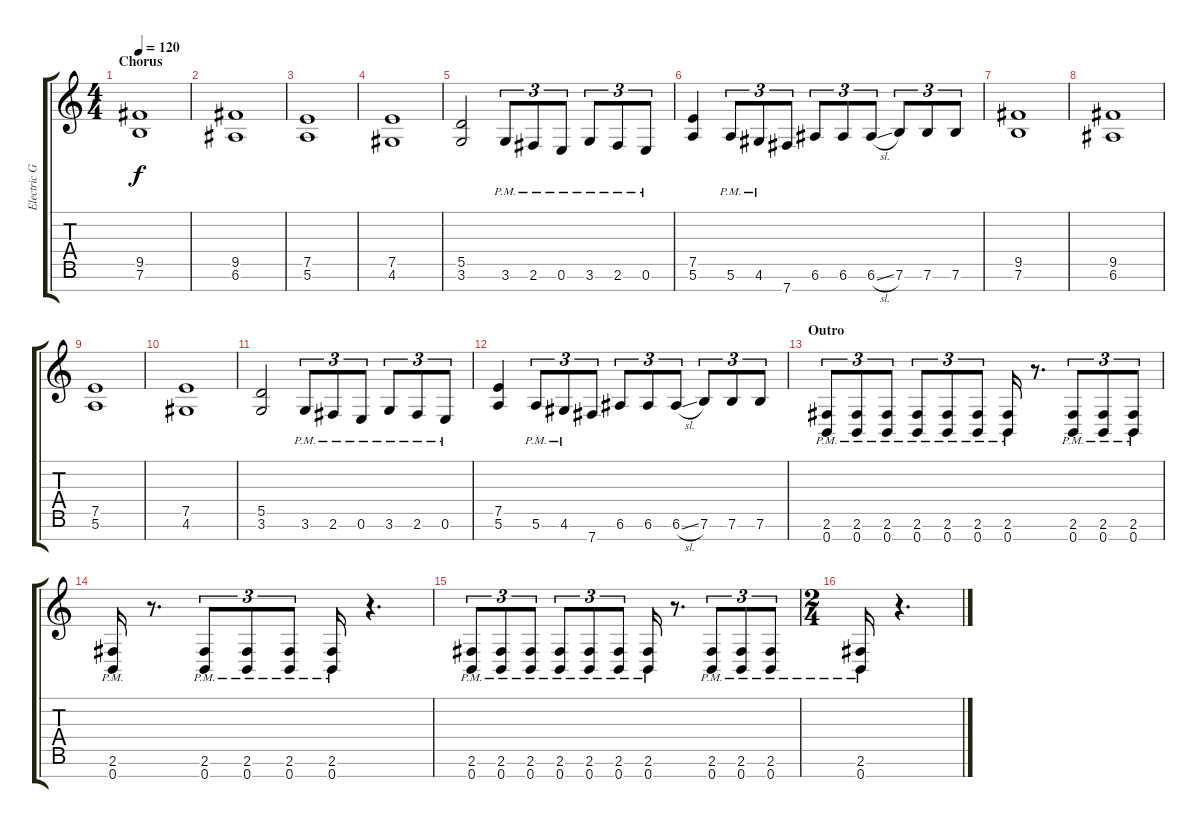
\track ("Electric Guitar" "Electric G") {instrument distortionguitar}
\staff {score tabs}
\tuning (E4 B3 G3 D3 A2 E2 B1) {hide}
\ts (4 4)
\section ("" "Chorus")
\tempo 120
\clef g2
\ks c
(9.5 7.6).1{dy f} |
(9.5 6.6).1 |
(7.5 5.6).1 |
(7.5 4.6).1 |
(5.5 3.6).2 3.6{pm}.8{tu (3 2)} 2.6{pm}.8{tu (3 2)} 0.6{pm}.8{tu (3 2)} 3.6{pm}.8{tu (3 2)} 2.6{pm}.8{tu (3 2)} 0.6{pm}.8{tu (3 2)} |
(7.5 5.6).4 5.6{pm}.8{tu (3 2)} 4.6{pm}.8{tu (3 2)} 7.7.8{tu (3 2)} 6.6.8{tu (3 2)} 6.6.8{tu (3 2)} 6.6{sl}.8{tu (3 2)} 7.6.8{tu (3 2)} 7.6.8{tu (3 2)} 7.6.8{tu (3 2)} |
(9.5 7.6).1 |
(9.5 6.6).1 |
(7.5 5.6).1 |
(7.5 4.6).1 |
(5.5 3.6).2 3.6{pm}.8{tu (3 2)} 2.6{pm}.8{tu (3 2)} 0.6{pm}.8{tu (3 2)} 3.6{pm}.8{tu (3 2)} 2.6{pm}.8{tu (3 2)} 0.6{pm}.8{tu (3 2)} |
(7.5 5.6).4 5.6{pm}.8{tu (3 2)} 4.6{pm}.8{tu (3 2)} 7.7.8{tu (3 2)} 6.6.8{tu (3 2)} 6.6.8{tu (3 2)} 6.6{sl}.8{tu (3 2)} 7.6.8{tu (3 2)} 7.6.8{tu (3 2)} 7.6.8{tu (3 2)} |
\section ("" "Outro")
(2.6{pm} 0.7{pm}).8{tu (3 2)} (2.6{pm} 0.7{pm}).8{tu (3 2)} (2.6{pm} 0.7{pm}).8{tu (3 2)} (2.6{pm} 0.7{pm}).8{tu (3 2)} (2.6{pm} 0.7{pm}).8{tu (3 2)} (2.6{pm} 0.7{pm}).8{tu (3 2)} (2.6{pm} 0.7{pm}).16 r.8{d} (2.6{pm} 0.7{pm}).8{tu (3 2)} (2.6{pm} 0.7{pm}).8{tu (3 2)} (2.6{pm} 0.7{pm}).8{tu (3 2)} |
(2.6{pm} 0.7{pm}).16 r.8{d} (2.6{pm} 0.7{pm}).8{tu (3 2)} (2.6{pm} 0.7{pm}).8{tu (3 2)} (2.6{pm} 0.7{pm}).8{tu (3 2)} (2.6{pm} 0.7{pm}).16 r.4{d} |
(2.6{pm} 0.7{pm}).8{tu (3 2)} (2.6{pm} 0.7{pm}).8{tu (3 2)} (2.6{pm} 0.7{pm}).8{tu (3 2)} (2.6{pm} 0.7{pm}).8{tu (3 2)} (2.6{pm} 0.7{pm}).8{tu (3 2)} (2.6{pm} 0.7{pm}).8{tu (3 2)} (2.6{pm} 0.7{pm}).16 r.8{d} (2.6{pm} 0.7{pm}).8{tu (3 2)} (2.6{pm} 0.7{pm}).8{tu (3 2)} (2.6{pm} 0.7{pm}).8{tu (3 2)} |
\ts (2 4)
(2.6{pm} 0.7{pm}).16 r.4{d}
